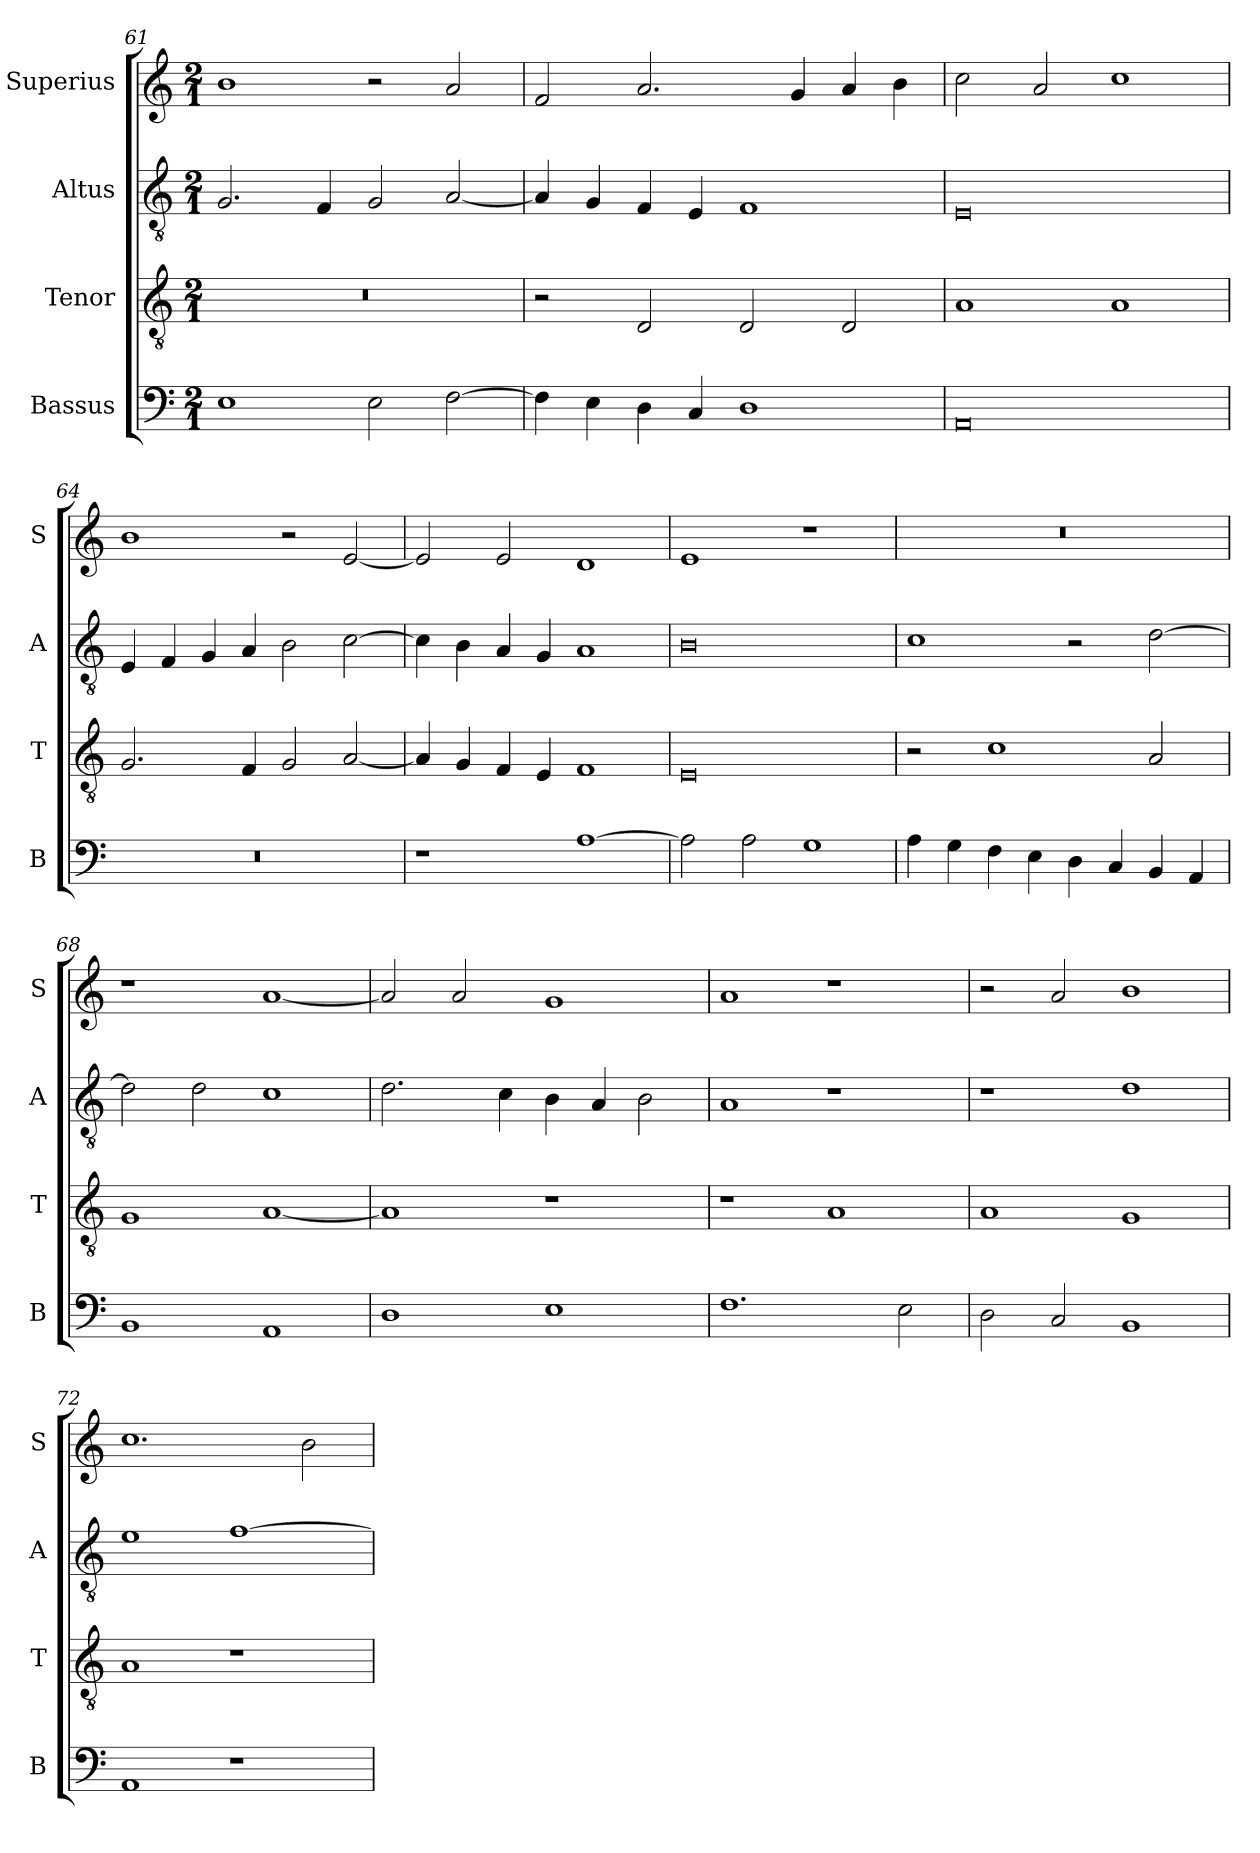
**kern	**kern	**kern	**kern
*part4	*part3	*part2	*part1
*staff4	*staff3	*staff2	*staff1
*I"Bassus	*I"Tenor	*I"Altus	*I"Superius
*I'B	*I'T	*I'A	*I'S
*clefF4	*clefGv2	*clefGv2	*clefG2
*k[]	*k[]	*k[]	*k[]
*C:	*C:	*C:	*C:
*M2/1	*M2/1	*M2/1	*M2/1
=61	=61	=61	=61
1E	0r	2.G	1b
.	.	4F	.
2E	.	2G	2r
[2F	.	[2A	2a
=62	=62	=62	=62
4F]	2r	4A]	2f
4E	.	4G	.
4D	2D	4F	2.a
4C	.	4E	.
1D	2D	1F	.
.	.	.	4g
.	2D	.	4a
.	.	.	4b
=63	=63	=63	=63
0AA	1A	0E	2cc
.	.	.	2a
.	1A	.	1cc
=64	=64	=64	=64
0r	2.G	4E	1b
.	.	4F	.
.	.	4G	.
.	4F	4A	.
.	2G	2B	2r
.	[2A	[2c	[2e
=65	=65	=65	=65
1r	4A]	4c]	2e]
.	4G	4B	.
.	4F	4A	2e
.	4E	4G	.
[1A	1F	1A	1d
=66	=66	=66	=66
2A]	0E	0B	1e
2A	.	.	.
1G	.	.	1r
=67	=67	=67	=67
4A	2r	1c	0r
4G	.	.	.
4F	1c	.	.
4E	.	.	.
4D	.	2r	.
4C	.	.	.
4BB	2A	[2d	.
4AA	.	.	.
=68	=68	=68	=68
1BB	1G	2d]	1r
.	.	2d	.
1AA	[1A	1c	[1a
=69	=69	=69	=69
1D	1A]	2.d	2a]
.	.	.	2a
.	.	4c	.
1E	1r	4B	1g
.	.	4A	.
.	.	2B	.
=70	=70	=70	=70
1.F	1r	1A	1a
.	1A	1r	1r
2E	.	.	.
=71	=71	=71	=71
2D	1A	1r	2r
2C	.	.	2a
1BB	1G	1d	1b
=72	=72	=72	=72
1AA	1A	1e	1.cc
1r	1r	[1f	.
.	.	.	2b
=	=	=	=
*-	*-	*-	*-
